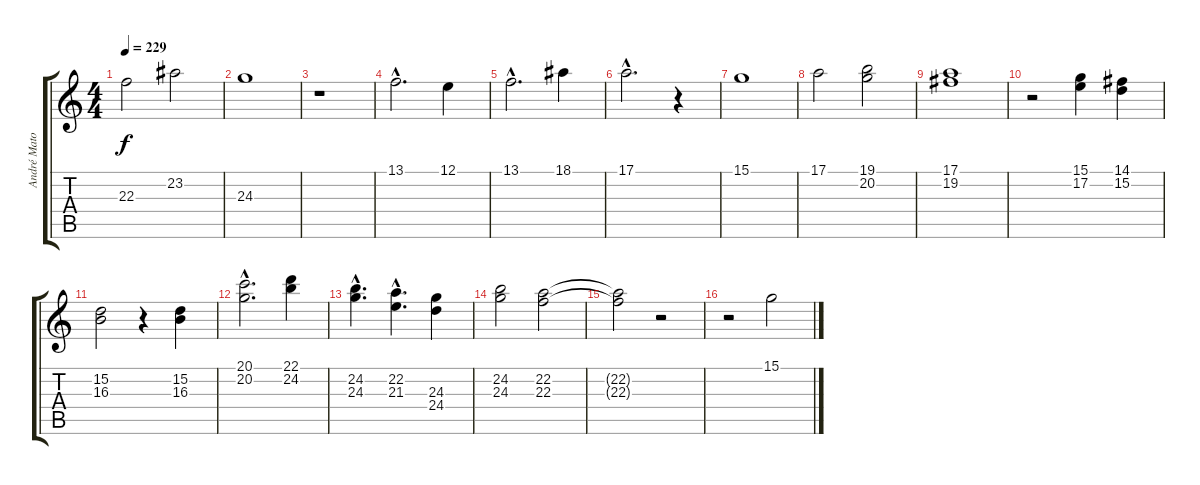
\track ("André Matos " "André Mato") {instrument lead6voice}
\staff {score tabs}
\tuning (E4 B3 G3 D3 A2 E2) {hide}
\ts (4 4)
\tempo 229
\clef g2
\ks c
22.3.2{dy f} 23.2.2 |
24.3.1 |
r.1 |
13.1{hac}.2{d} 12.1.4 |
13.1{hac}.2{d} 18.1.4 |
17.1{hac}.2{d} r.4 |
15.1.1 |
17.1.2 (19.1 20.2).2 |
(17.1 19.2).1 |
r.2 (15.1 17.2).4 (14.1 15.2).4 |
(15.2 16.3).2 r.4 (15.2 16.3).4 |
(20.1{hac} 20.2{hac}).2{d} (22.1 24.2).4 |
(24.2{hac} 24.3{hac}).4{d} (22.2{hac} 21.3{hac}).4{d} (24.3 24.4).4 |
(24.2 24.3).2 (22.2 22.3).2 |
(22.2{t} 22.3{t}).2 r.2 |
r.2 15.1.2
